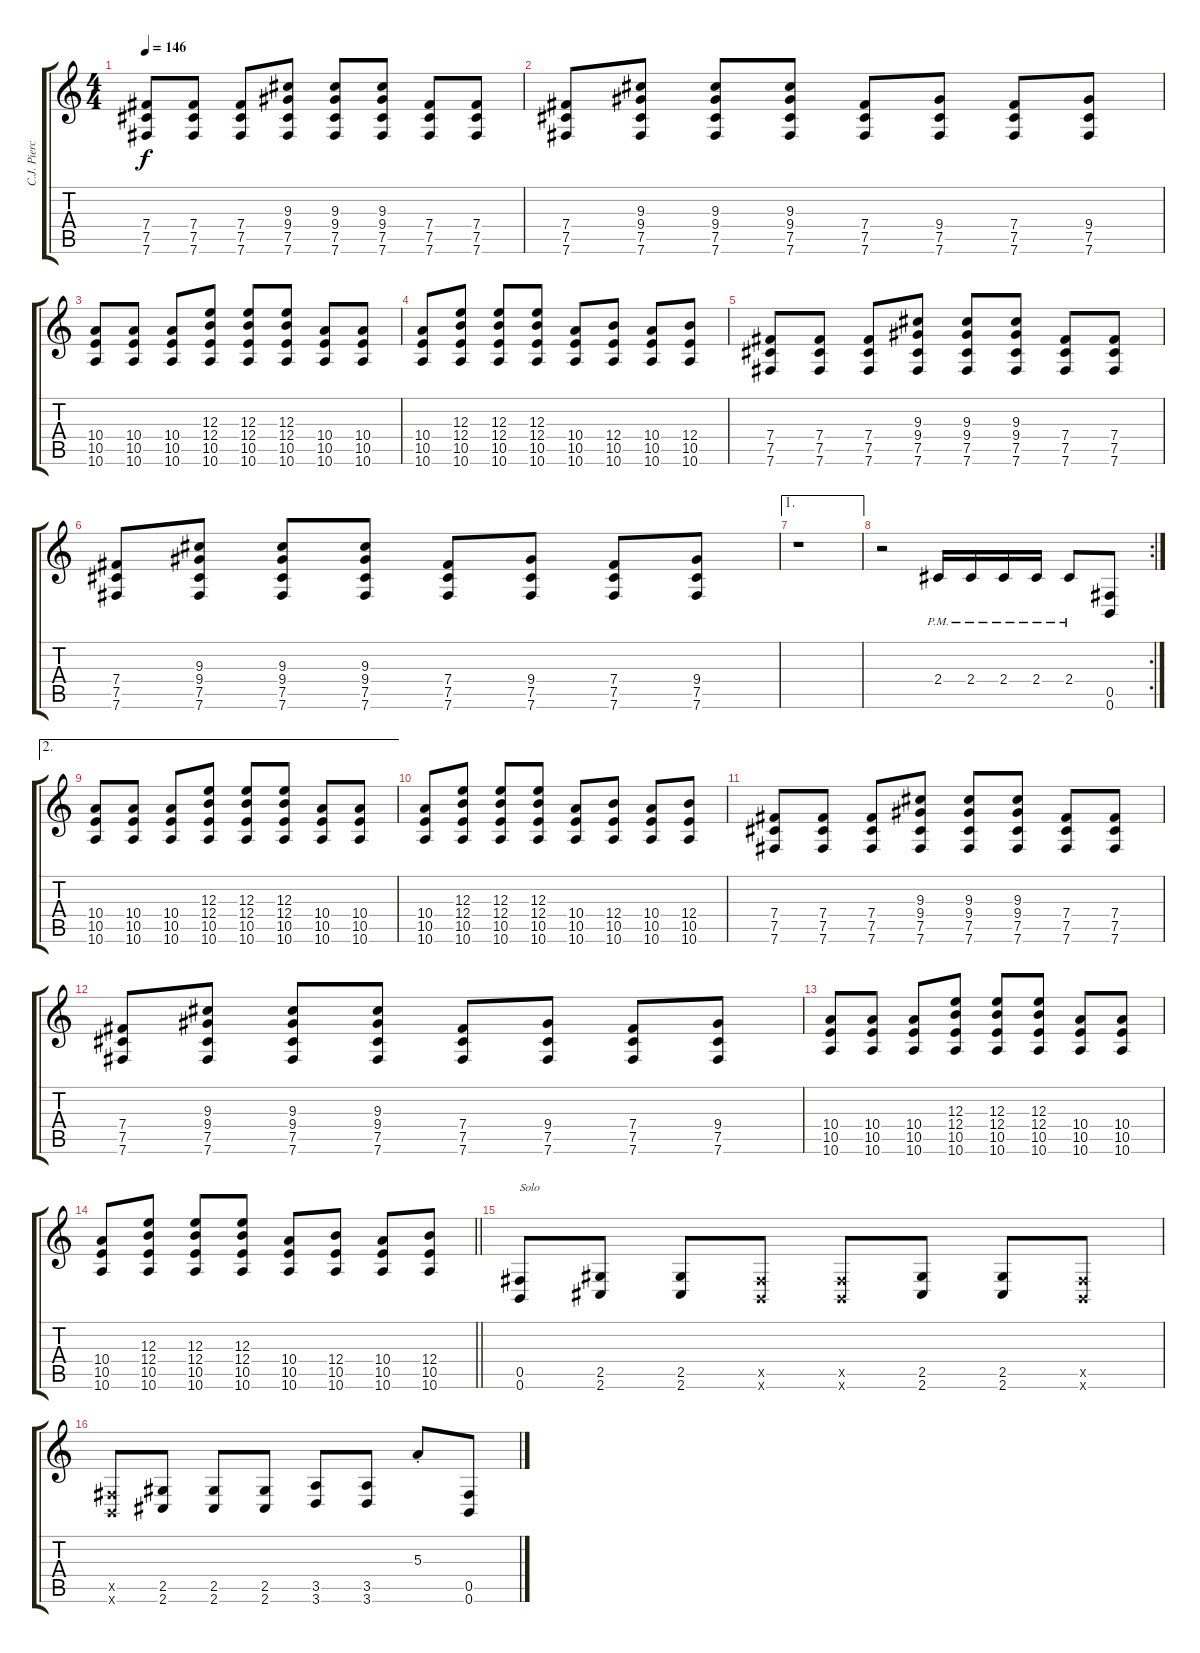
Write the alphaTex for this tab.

\track ("C.J. Pierce | Gtr. Overdub" "C.J. Pierc") {instrument overdrivenguitar}
\staff {score tabs}
\tuning (Db4 Ab3 E3 B2 Gb2 B1) {hide}
\ts (4 4)
\tempo 146
\clef g2
\ks c
(7.4 7.5 7.6).8{dy f} (7.4 7.5 7.6).8 (7.4 7.5 7.6).8 (9.3 9.4 7.5 7.6).8 (9.3 9.4 7.5 7.6).8 (9.3 9.4 7.5 7.6).8 (7.4 7.5 7.6).8 (7.4 7.5 7.6).8 |
(7.4 7.5 7.6).8 (9.3 9.4 7.5 7.6).8 (9.3 9.4 7.5 7.6).8 (9.3 9.4 7.5 7.6).8 (7.4 7.5 7.6).8 (9.4 7.5 7.6).8 (7.4 7.5 7.6).8 (9.4 7.5 7.6).8 |
(10.4 10.5 10.6).8 (10.4 10.5 10.6).8 (10.4 10.5 10.6).8 (12.3 12.4 10.5 10.6).8 (12.3 12.4 10.5 10.6).8 (12.3 12.4 10.5 10.6).8 (10.4 10.5 10.6).8 (10.4 10.5 10.6).8 |
(10.4 10.5 10.6).8 (12.3 12.4 10.5 10.6).8 (12.3 12.4 10.5 10.6).8 (12.3 12.4 10.5 10.6).8 (10.4 10.5 10.6).8 (12.4 10.5 10.6).8 (10.4 10.5 10.6).8 (12.4 10.5 10.6).8 |
(7.4 7.5 7.6).8 (7.4 7.5 7.6).8 (7.4 7.5 7.6).8 (9.3 9.4 7.5 7.6).8 (9.3 9.4 7.5 7.6).8 (9.3 9.4 7.5 7.6).8 (7.4 7.5 7.6).8 (7.4 7.5 7.6).8 |
(7.4 7.5 7.6).8 (9.3 9.4 7.5 7.6).8 (9.3 9.4 7.5 7.6).8 (9.3 9.4 7.5 7.6).8 (7.4 7.5 7.6).8 (9.4 7.5 7.6).8 (7.4 7.5 7.6).8 (9.4 7.5 7.6).8 |
\ae 1
r.1 |
\rc 2
r.2 2.4{pm}.16 2.4{pm}.16 2.4{pm}.16 2.4{pm}.16 2.4{pm}.8 (0.5 0.6).8 |
\ae 2
(10.4 10.5 10.6).8 (10.4 10.5 10.6).8 (10.4 10.5 10.6).8 (12.3 12.4 10.5 10.6).8 (12.3 12.4 10.5 10.6).8 (12.3 12.4 10.5 10.6).8 (10.4 10.5 10.6).8 (10.4 10.5 10.6).8 |
(10.4 10.5 10.6).8 (12.3 12.4 10.5 10.6).8 (12.3 12.4 10.5 10.6).8 (12.3 12.4 10.5 10.6).8 (10.4 10.5 10.6).8 (12.4 10.5 10.6).8 (10.4 10.5 10.6).8 (12.4 10.5 10.6).8 |
(7.4 7.5 7.6).8 (7.4 7.5 7.6).8 (7.4 7.5 7.6).8 (9.3 9.4 7.5 7.6).8 (9.3 9.4 7.5 7.6).8 (9.3 9.4 7.5 7.6).8 (7.4 7.5 7.6).8 (7.4 7.5 7.6).8 |
(7.4 7.5 7.6).8 (9.3 9.4 7.5 7.6).8 (9.3 9.4 7.5 7.6).8 (9.3 9.4 7.5 7.6).8 (7.4 7.5 7.6).8 (9.4 7.5 7.6).8 (7.4 7.5 7.6).8 (9.4 7.5 7.6).8 |
(10.4 10.5 10.6).8 (10.4 10.5 10.6).8 (10.4 10.5 10.6).8 (12.3 12.4 10.5 10.6).8 (12.3 12.4 10.5 10.6).8 (12.3 12.4 10.5 10.6).8 (10.4 10.5 10.6).8 (10.4 10.5 10.6).8 |
\barLineRight lightlight
(10.4 10.5 10.6).8 (12.3 12.4 10.5 10.6).8 (12.3 12.4 10.5 10.6).8 (12.3 12.4 10.5 10.6).8 (10.4 10.5 10.6).8 (12.4 10.5 10.6).8 (10.4 10.5 10.6).8 (12.4 10.5 10.6).8 |
(0.5 0.6).8{txt "Solo"} (2.5 2.6).8 (2.5 2.6).8 (0.5{x} 0.6{x}).8 (0.5{x} 0.6{x}).8 (2.5 2.6).8 (2.5 2.6).8 (0.5{x} 0.6{x}).8 |
(0.5{x} 0.6{x}).8 (2.5 2.6).8 (2.5 2.6).8 (2.5 2.6).8 (3.5 3.6).8 (3.5 3.6).8 5.3{st}.8 (0.5 0.6).8
